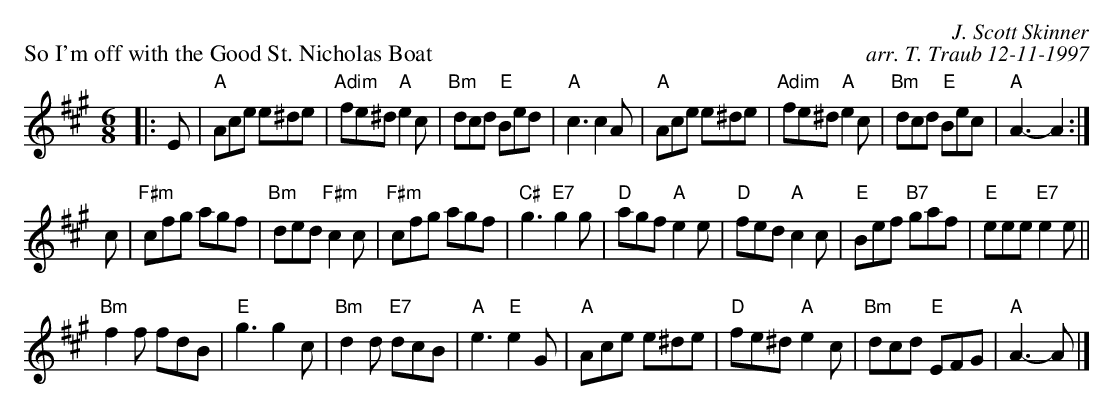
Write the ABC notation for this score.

X:1
P: So I'm off with the Good St. Nicholas Boat
C: J. Scott Skinner
C: arr. T. Traub 12-11-1997
M: 6/8
K: A
L: 1/8
|: E|"A" Ace e^de|"Adim"fe^d "A"e2 c|"Bm"dcd "E"Bed|"A"c3 c2 A|"A" Ace e^de|"Adim"fe^d "A"e2 c|"Bm"dcd "E"Bec|"A"A3-A2 :|
c |"F#m" cfg agf|"Bm"ded "F#m"c2 c|"F#m"cfg agf|"C#"g3 "E7"g2 g|"D"agf "A"e2 e|"D"fed "A"c2 c|"E"Bef "B7"gaf|"E"eee "E7"e2 e||
"Bm"f2 f fdB |"E"g3 g2 c|"Bm"d2 d "E7"dcB|"A"e3 "E"e2 G|"A"Ace e^de|"D"fe^d "A"e2 c|"Bm"dcd "E"EFG|"A"A3-A |]
